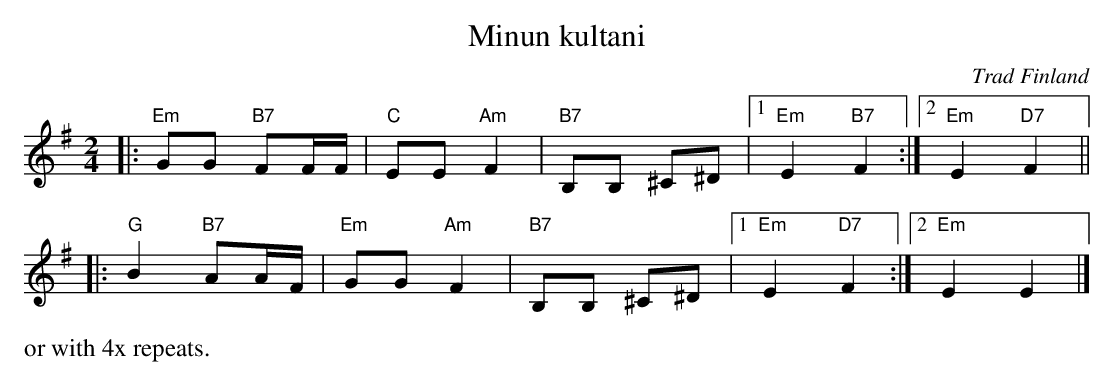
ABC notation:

X:1
T: Minun kultani
O: Trad Finland
M: 2/4
L: 1/8
K: Em
|: "Em"GG "B7"FF/F/ | "C"EE "Am"F2 | "B7"B,B, ^C^D |1 "Em"E2 "B7"F2 :|2 "Em"E2 "D7"F2 ||
|: "G"B2 "B7"AA/F/ | "Em"GG "Am"F2 | "B7"B,B, ^C^D |1 "Em"E2 "D7"F2 :|2 "Em"E2 E2 |]
